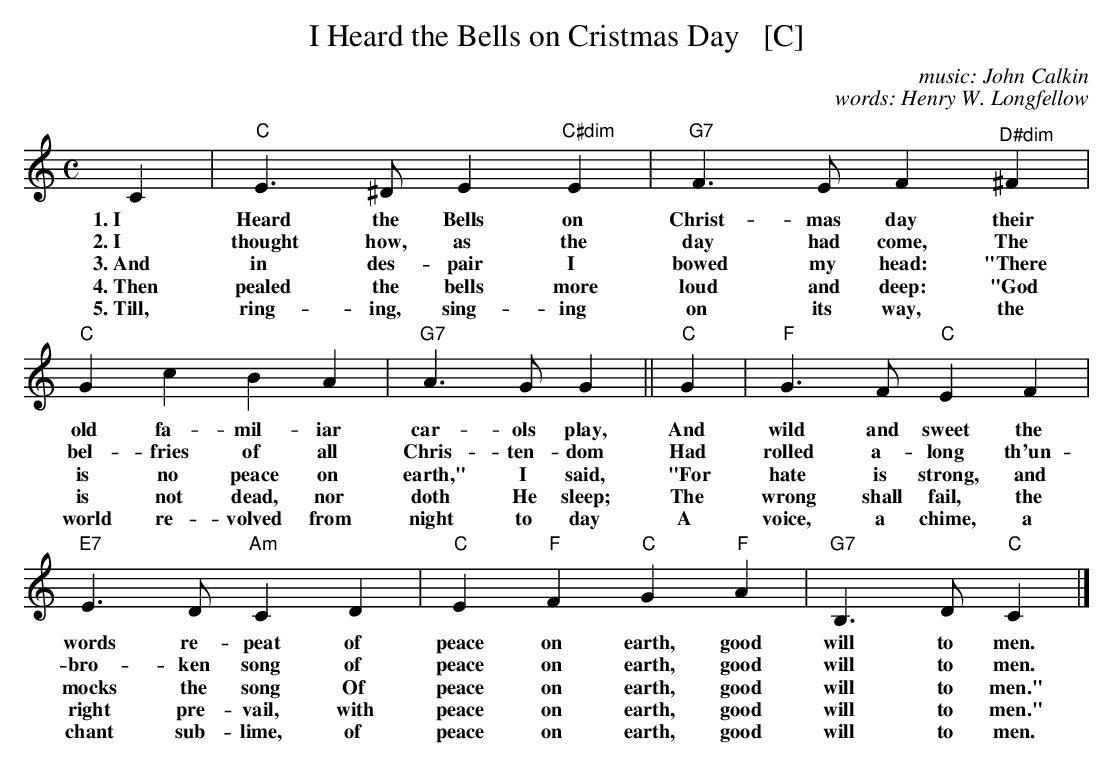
X:1
T: I Heard the Bells on Cristmas Day   [C]
C: music: John Calkin
C: words: Henry W. Longfellow
M: C
L: 1/4
K: C
C | "C"E>^D E"C#dim"E | "G7"F>E F"^D#dim"^F |
w: 1.~I Heard the Bells on Christ-mas day their
w: 2.~I thought how, as the day had come, The
w: 3.~And in des-pair I bowed my head: "There
w: 4.~Then pealed the bells more loud and deep: "God
w: 5.~Till, ring-ing, sing-ing on its way, the
"C"Gc BA | "G7"A>G G || "C"G |
w: old fa-mil-iar car-ols play, And
w: bel-fries of all Chris-ten-dom Had
w: is no peace on earth," I said, "For
w: is not dead, nor doth He sleep; The
w: world re-volved from night to day A
"F"G>F "C"EF | "E7"E>D "Am"CD |
w: wild and sweet the words re-peat of
w: rolled a-long th'un-bro-ken song of
w: hate is strong, and mocks the song Of
w: wrong shall fail, the right pre-vail, with
w: voice, a chime, a chant sub-lime, of
"C"E"F"F "C"G"F"A | "G7"B,>D "C"C |]
w: peace on earth, good will to men.
w: peace on earth, good will to men.
w: peace on earth, good will to men."
w: peace on earth, good will to men."
w: peace on earth, good will to men.
